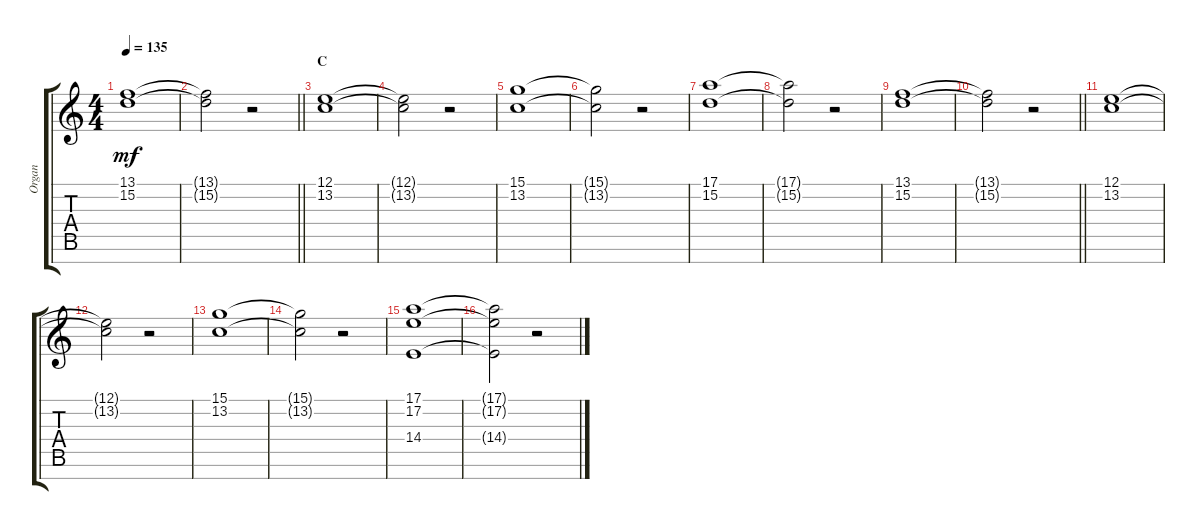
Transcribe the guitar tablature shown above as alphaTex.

\track ("Organ" "Organ") {instrument churchorgan}
\staff {score tabs}
\tuning (E4 B3 G3 D3 A2 E2 B1) {hide}
\ts (4 4)
\tempo 135
\clef g2
\ks c
(13.1 15.2).1{dy mf volume 6} |
\barLineRight lightlight
(13.1{t} 15.2{t}).2{volume 0} r.2 |
\section ("" "C")
(12.1 13.2).1{volume 6} |
(12.1{t} 13.2{t}).2{volume 0} r.2 |
(15.1 13.2).1{volume 6} |
(15.1{t} 13.2{t}).2{volume 0} r.2 |
(17.1 15.2).1{volume 6} |
(17.1{t} 15.2{t}).2{volume 0} r.2 |
(13.1 15.2).1{volume 6} |
\barLineRight lightlight
(13.1{t} 15.2{t}).2{volume 0} r.2 |
(12.1 13.2).1{volume 6} |
(12.1{t} 13.2{t}).2{volume 0} r.2 |
(15.1 13.2).1{volume 6} |
(15.1{t} 13.2{t}).2{volume 0} r.2 |
(17.1 17.2 14.4).1{volume 6} |
(17.1{t} 17.2{t} 14.4{t}).2{volume 0} r.2
